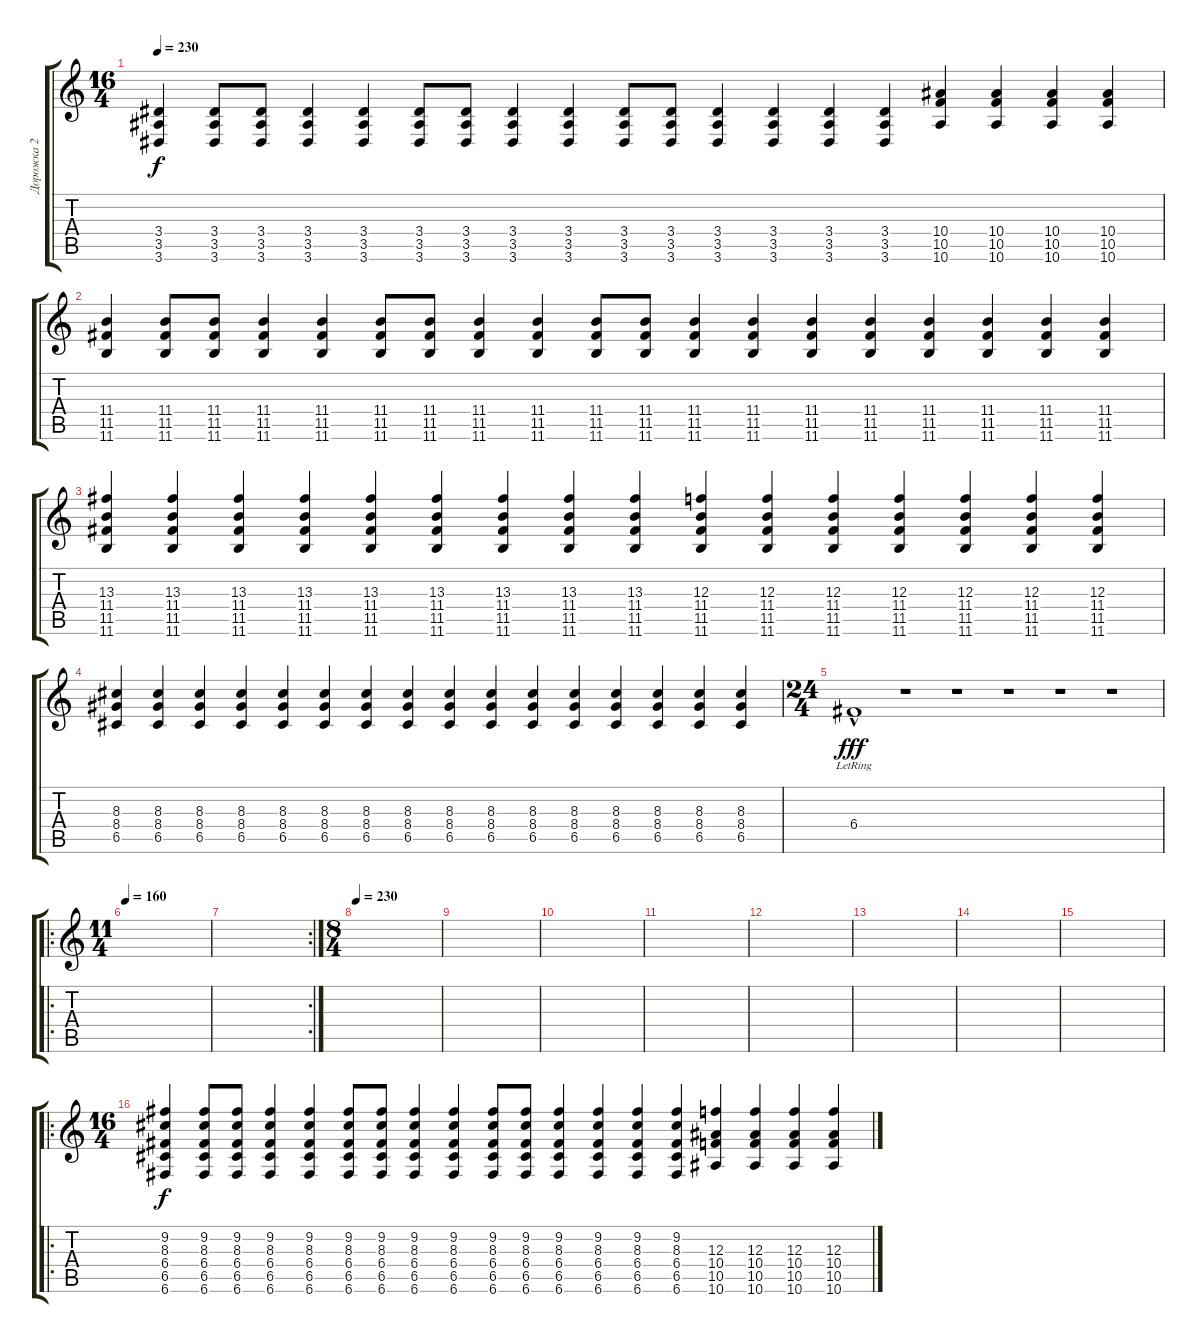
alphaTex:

\track ("Дорожка 2" "Дорожка 2") {instrument distortionguitar}
\staff {score tabs}
\tuning (D4 A3 F3 C3 G2 C2) {hide}
\ts (16 4)
\tempo 230
\clef g2
\ks c
(3.4 3.5 3.6).4{dy f} (3.4 3.5 3.6).8 (3.4 3.5 3.6).8 (3.4 3.5 3.6).4 (3.4 3.5 3.6).4 (3.4 3.5 3.6).8 (3.4 3.5 3.6).8 (3.4 3.5 3.6).4 (3.4 3.5 3.6).4 (3.4 3.5 3.6).8 (3.4 3.5 3.6).8 (3.4 3.5 3.6).4 (3.4 3.5 3.6).4 (3.4 3.5 3.6).4 (3.4 3.5 3.6).4 (10.4 10.5 10.6).4 (10.4 10.5 10.6).4 (10.4 10.5 10.6).4 (10.4 10.5 10.6).4 |
(11.4 11.5 11.6).4 (11.4 11.5 11.6).8 (11.4 11.5 11.6).8 (11.4 11.5 11.6).4 (11.4 11.5 11.6).4 (11.4 11.5 11.6).8 (11.4 11.5 11.6).8 (11.4 11.5 11.6).4 (11.4 11.5 11.6).4 (11.4 11.5 11.6).8 (11.4 11.5 11.6).8 (11.4 11.5 11.6).4 (11.4 11.5 11.6).4 (11.4 11.5 11.6).4 (11.4 11.5 11.6).4 (11.4 11.5 11.6).4 (11.4 11.5 11.6).4 (11.4 11.5 11.6).4 (11.4 11.5 11.6).4 |
(13.3 11.4 11.5 11.6).4 (13.3 11.4 11.5 11.6).4 (13.3 11.4 11.5 11.6).4 (13.3 11.4 11.5 11.6).4 (13.3 11.4 11.5 11.6).4 (13.3 11.4 11.5 11.6).4 (13.3 11.4 11.5 11.6).4 (13.3 11.4 11.5 11.6).4 (13.3 11.4 11.5 11.6).4 (12.3 11.4 11.5 11.6).4 (12.3 11.4 11.5 11.6).4 (12.3 11.4 11.5 11.6).4 (12.3 11.4 11.5 11.6).4 (12.3 11.4 11.5 11.6).4 (12.3 11.4 11.5 11.6).4 (12.3 11.4 11.5 11.6).4 |
(8.3 8.4 6.5).4 (8.3 8.4 6.5).4 (8.3 8.4 6.5).4 (8.3 8.4 6.5).4 (8.3 8.4 6.5).4 (8.3 8.4 6.5).4 (8.3 8.4 6.5).4 (8.3 8.4 6.5).4 (8.3 8.4 6.5).4 (8.3 8.4 6.5).4 (8.3 8.4 6.5).4 (8.3 8.4 6.5).4 (8.3 8.4 6.5).4 (8.3 8.4 6.5).4 (8.3 8.4 6.5).4 (8.3 8.4 6.5).4 |
\ts (24 4)
6.4{hac lr}.1{dy fff volume 0} r.1 r.1 r.1 r.1 r.1 |
\ro
\ts (11 4)
\tempo 160
|
\rc 2
|
\ts (8 4)
\tempo 230
|
|
|
|
|
|
|
|
\ro
\ts (16 4)
(9.2 8.3 6.4 6.5 6.6).4{dy f volume 13} (9.2 8.3 6.4 6.5 6.6).8 (9.2 8.3 6.4 6.5 6.6).8 (9.2 8.3 6.4 6.5 6.6).4 (9.2 8.3 6.4 6.5 6.6).4 (9.2 8.3 6.4 6.5 6.6).8 (9.2 8.3 6.4 6.5 6.6).8 (9.2 8.3 6.4 6.5 6.6).4 (9.2 8.3 6.4 6.5 6.6).4 (9.2 8.3 6.4 6.5 6.6).8 (9.2 8.3 6.4 6.5 6.6).8 (9.2 8.3 6.4 6.5 6.6).4 (9.2 8.3 6.4 6.5 6.6).4 (9.2 8.3 6.4 6.5 6.6).4 (9.2 8.3 6.4 6.5 6.6).4 (12.3 10.4 10.5 10.6).4 (12.3 10.4 10.5 10.6).4 (12.3 10.4 10.5 10.6).4 (12.3 10.4 10.5 10.6).4
